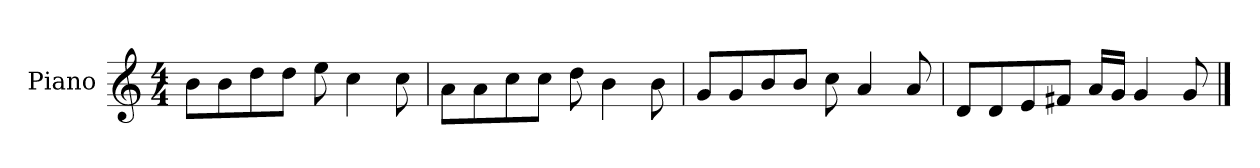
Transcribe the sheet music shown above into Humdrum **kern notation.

**kern
*part1
*staff1
*I"Piano
*I'P-no
*clefG2
*k[]
*M4/4
*MM90
=1
8b\L
8b\
8dd\
8dd\J
8ee\
4cc\
8cc\
=2
8a\L
8a\
8cc\
8cc\J
8dd\
4b\
8b\
=3
8g/L
8g/
8b/
8b/J
8cc\
4a/
8a/
=4
8d/L
8d/
8e/
8f#X/J
16a/LL
16g/JJ
4g/
8g/
==
*-
